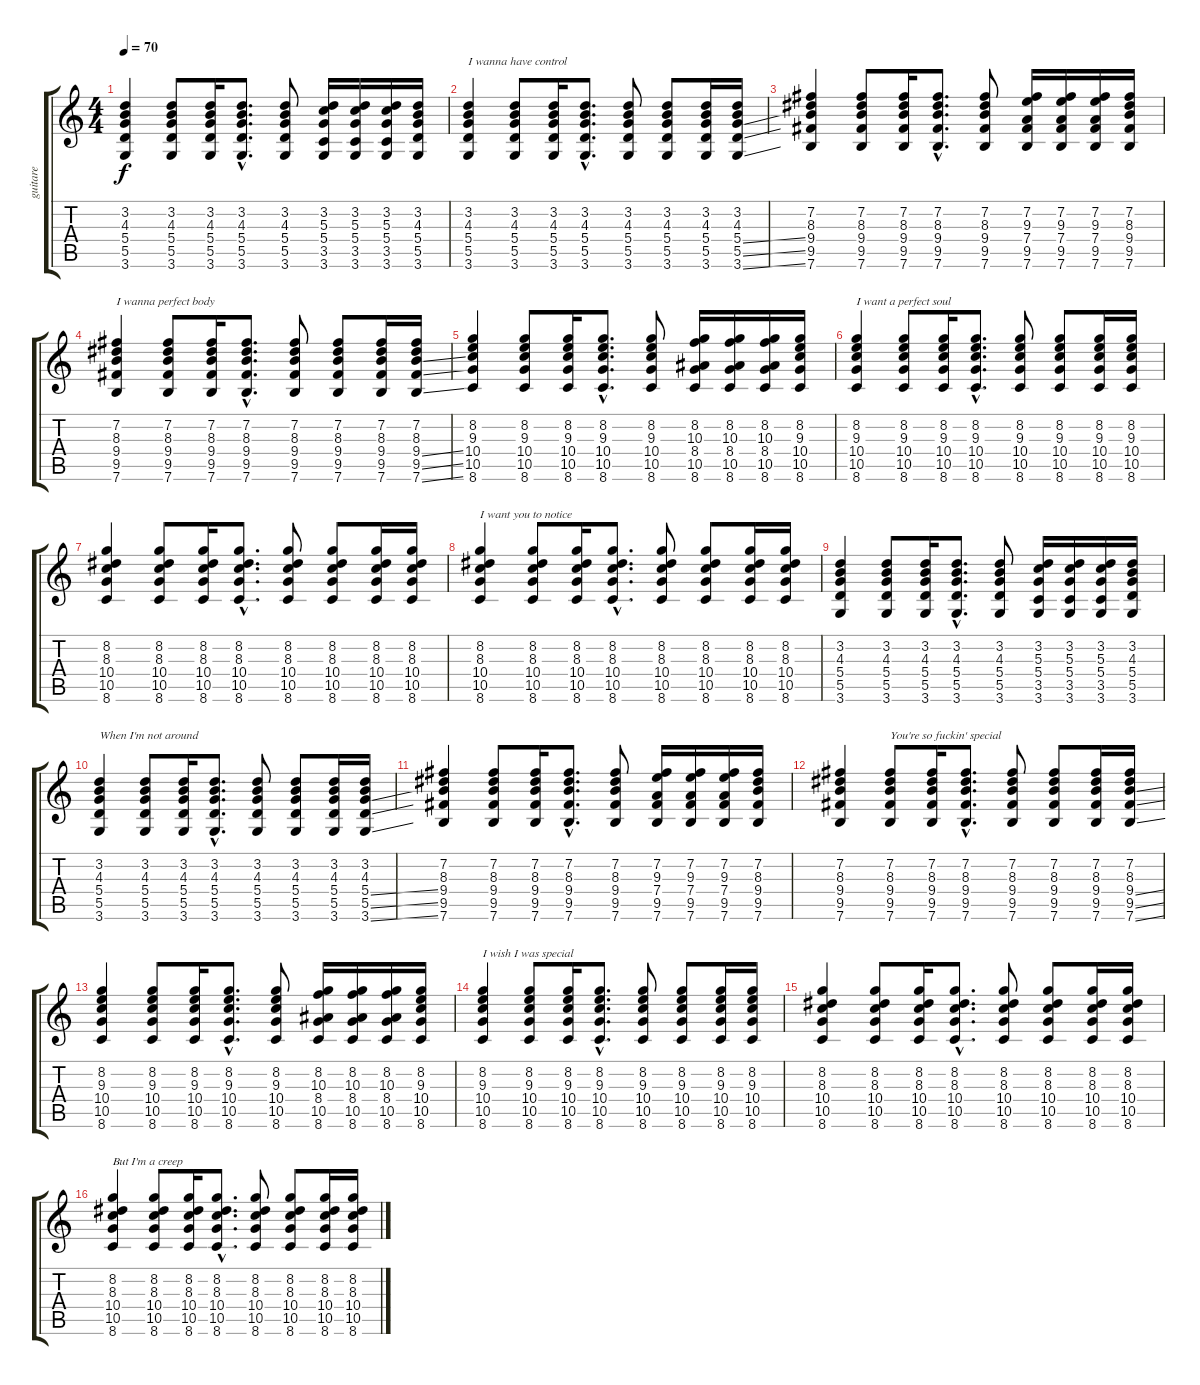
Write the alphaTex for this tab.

\track ("guitare" "guitare") {instrument acousticguitarsteel}
\staff {score tabs}
\tuning (E4 B3 G3 D3 A2 E2) {hide}
\ts (4 4)
\tempo 70
\clef g2
\ks c
(3.2 4.3 5.4 5.5 3.6).4{dy f} (3.2 4.3 5.4 5.5 3.6).8 (3.2 4.3 5.4 5.5 3.6).16 (3.2{hac} 4.3{hac} 5.4{hac} 5.5{hac} 3.6{hac}).8{d} (3.2 4.3 5.4 5.5 3.6).8 (3.2 5.3 5.4 3.5 3.6).16 (3.2 5.3 5.4 3.5 3.6).16 (3.2 5.3 5.4 3.5 3.6).16 (3.2 4.3 5.4 5.5 3.6).16 |
(3.2 4.3 5.4 5.5 3.6).4{txt "I wanna have control"} (3.2 4.3 5.4 5.5 3.6).8 (3.2 4.3 5.4 5.5 3.6).16 (3.2{hac} 4.3{hac} 5.4{hac} 5.5{hac} 3.6{hac}).8{d} (3.2 4.3 5.4 5.5 3.6).8 (3.2 4.3 5.4 5.5 3.6).8 (3.2 4.3 5.4 5.5 3.6).16 (3.2 4.3 5.4{ss} 5.5{ss} 3.6{ss}).16 |
(7.2 8.3 9.4 9.5 7.6).4 (7.2 8.3 9.4 9.5 7.6).8 (7.2 8.3 9.4 9.5 7.6).16 (7.2{hac} 8.3{hac} 9.4{hac} 9.5{hac} 7.6{hac}).8{d} (7.2 8.3 9.4 9.5 7.6).8 (7.2 9.3 7.4 9.5 7.6).16 (7.2 9.3 7.4 9.5 7.6).16 (7.2 9.3 7.4 9.5 7.6).16 (7.2 8.3 9.4 9.5 7.6).16 |
(7.2 8.3 9.4 9.5 7.6).4{txt "I wanna perfect body"} (7.2 8.3 9.4 9.5 7.6).8 (7.2 8.3 9.4 9.5 7.6).16 (7.2{hac} 8.3{hac} 9.4{hac} 9.5{hac} 7.6{hac}).8{d} (7.2 8.3 9.4 9.5 7.6).8 (7.2 8.3 9.4 9.5 7.6).8 (7.2 8.3 9.4 9.5 7.6).16 (7.2 8.3 9.4{ss} 9.5{ss} 7.6{ss}).16 |
(8.2 9.3 10.4 10.5 8.6).4 (8.2 9.3 10.4 10.5 8.6).8 (8.2 9.3 10.4 10.5 8.6).16 (8.2{hac} 9.3{hac} 10.4{hac} 10.5{hac} 8.6{hac}).8{d} (8.2 9.3 10.4 10.5 8.6).8 (8.2 10.3 8.4 10.5 8.6).16 (8.2 10.3 8.4 10.5 8.6).16 (8.2 10.3 8.4 10.5 8.6).16 (8.2 9.3 10.4 10.5 8.6).16 |
(8.2 9.3 10.4 10.5 8.6).4{txt "I want a perfect soul"} (8.2 9.3 10.4 10.5 8.6).8 (8.2 9.3 10.4 10.5 8.6).16 (8.2{hac} 9.3{hac} 10.4{hac} 10.5{hac} 8.6{hac}).8{d} (8.2 9.3 10.4 10.5 8.6).8 (8.2 9.3 10.4 10.5 8.6).8 (8.2 9.3 10.4 10.5 8.6).16 (8.2 9.3 10.4 10.5 8.6).16 |
(8.2 8.3 10.4 10.5 8.6).4 (8.2 8.3 10.4 10.5 8.6).8 (8.2 8.3 10.4 10.5 8.6).16 (8.2{hac} 8.3{hac} 10.4{hac} 10.5{hac} 8.6{hac}).8{d} (8.2 8.3 10.4 10.5 8.6).8 (8.2 8.3 10.4 10.5 8.6).8 (8.2 8.3 10.4 10.5 8.6).16 (8.2 8.3 10.4 10.5 8.6).16 |
(8.2 8.3 10.4 10.5 8.6).4{txt "I want you to notice"} (8.2 8.3 10.4 10.5 8.6).8 (8.2 8.3 10.4 10.5 8.6).16 (8.2{hac} 8.3{hac} 10.4{hac} 10.5{hac} 8.6{hac}).8{d} (8.2 8.3 10.4 10.5 8.6).8 (8.2 8.3 10.4 10.5 8.6).8 (8.2 8.3 10.4 10.5 8.6).16 (8.2 8.3 10.4 10.5 8.6).16 |
(3.2 4.3 5.4 5.5 3.6).4 (3.2 4.3 5.4 5.5 3.6).8 (3.2 4.3 5.4 5.5 3.6).16 (3.2{hac} 4.3{hac} 5.4{hac} 5.5{hac} 3.6{hac}).8{d} (3.2 4.3 5.4 5.5 3.6).8 (3.2 5.3 5.4 3.5 3.6).16 (3.2 5.3 5.4 3.5 3.6).16 (3.2 5.3 5.4 3.5 3.6).16 (3.2 4.3 5.4 5.5 3.6).16 |
(3.2 4.3 5.4 5.5 3.6).4{txt "When I'm not around"} (3.2 4.3 5.4 5.5 3.6).8 (3.2 4.3 5.4 5.5 3.6).16 (3.2{hac} 4.3{hac} 5.4{hac} 5.5{hac} 3.6{hac}).8{d} (3.2 4.3 5.4 5.5 3.6).8 (3.2 4.3 5.4 5.5 3.6).8 (3.2 4.3 5.4 5.5 3.6).16 (3.2 4.3 5.4{ss} 5.5{ss} 3.6{ss}).16 |
(7.2 8.3 9.4 9.5 7.6).4 (7.2 8.3 9.4 9.5 7.6).8 (7.2 8.3 9.4 9.5 7.6).16 (7.2{hac} 8.3{hac} 9.4{hac} 9.5{hac} 7.6{hac}).8{d} (7.2 8.3 9.4 9.5 7.6).8 (7.2 9.3 7.4 9.5 7.6).16 (7.2 9.3 7.4 9.5 7.6).16 (7.2 9.3 7.4 9.5 7.6).16 (7.2 8.3 9.4 9.5 7.6).16 |
(7.2 8.3 9.4 9.5 7.6).4 (7.2 8.3 9.4 9.5 7.6).8{txt "You're so fuckin' special"} (7.2 8.3 9.4 9.5 7.6).16 (7.2{hac} 8.3{hac} 9.4{hac} 9.5{hac} 7.6{hac}).8{d} (7.2 8.3 9.4 9.5 7.6).8 (7.2 8.3 9.4 9.5 7.6).8 (7.2 8.3 9.4 9.5 7.6).16 (7.2 8.3 9.4{ss} 9.5{ss} 7.6{ss}).16 |
(8.2 9.3 10.4 10.5 8.6).4 (8.2 9.3 10.4 10.5 8.6).8 (8.2 9.3 10.4 10.5 8.6).16 (8.2{hac} 9.3{hac} 10.4{hac} 10.5{hac} 8.6{hac}).8{d} (8.2 9.3 10.4 10.5 8.6).8 (8.2 10.3 8.4 10.5 8.6).16 (8.2 10.3 8.4 10.5 8.6).16 (8.2 10.3 8.4 10.5 8.6).16 (8.2 9.3 10.4 10.5 8.6).16 |
(8.2 9.3 10.4 10.5 8.6).4{txt "I wish I was special"} (8.2 9.3 10.4 10.5 8.6).8 (8.2 9.3 10.4 10.5 8.6).16 (8.2{hac} 9.3{hac} 10.4{hac} 10.5{hac} 8.6{hac}).8{d} (8.2 9.3 10.4 10.5 8.6).8 (8.2 9.3 10.4 10.5 8.6).8 (8.2 9.3 10.4 10.5 8.6).16 (8.2 9.3 10.4 10.5 8.6).16 |
(8.2 8.3 10.4 10.5 8.6).4 (8.2 8.3 10.4 10.5 8.6).8 (8.2 8.3 10.4 10.5 8.6).16 (8.2{hac} 8.3{hac} 10.4{hac} 10.5{hac} 8.6{hac}).8{d} (8.2 8.3 10.4 10.5 8.6).8 (8.2 8.3 10.4 10.5 8.6).8 (8.2 8.3 10.4 10.5 8.6).16 (8.2 8.3 10.4 10.5 8.6).16 |
(8.2 8.3 10.4 10.5 8.6).4{txt "But I'm a creep"} (8.2 8.3 10.4 10.5 8.6).8 (8.2 8.3 10.4 10.5 8.6).16 (8.2{hac} 8.3{hac} 10.4{hac} 10.5{hac} 8.6{hac}).8{d} (8.2 8.3 10.4 10.5 8.6).8 (8.2 8.3 10.4 10.5 8.6).8 (8.2 8.3 10.4 10.5 8.6).16 (8.2 8.3 10.4 10.5 8.6).16
